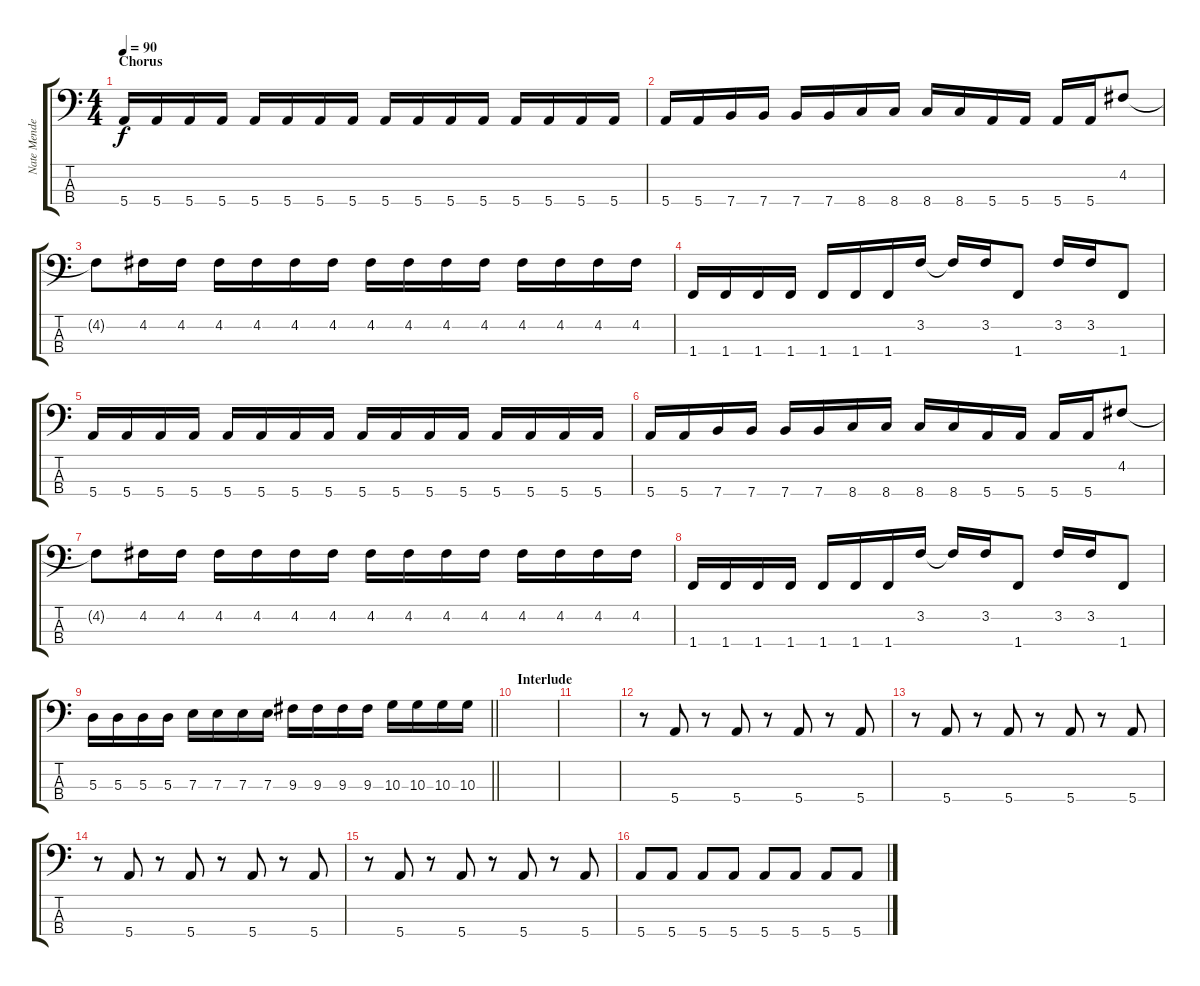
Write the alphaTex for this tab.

\track ("Nate Mendel" "Nate Mende") {instrument electricbasspick}
\staff {score tabs}
\tuning (G2 D2 A1 E1) {hide}
\ts (4 4)
\section ("" "Chorus")
\tempo 90
\clef f4
\ks c
5.4.16{dy f} 5.4.16 5.4.16 5.4.16 5.4.16 5.4.16 5.4.16 5.4.16 5.4.16 5.4.16 5.4.16 5.4.16 5.4.16 5.4.16 5.4.16 5.4.16 |
5.4.16 5.4.16 7.4.16 7.4.16 7.4.16 7.4.16 8.4.16 8.4.16 8.4.16 8.4.16 5.4.16 5.4.16 5.4.16 5.4.16 4.2.8 |
4.2{t}.8 4.2.16 4.2.16 4.2.16 4.2.16 4.2.16 4.2.16 4.2.16 4.2.16 4.2.16 4.2.16 4.2.16 4.2.16 4.2.16 4.2.16 |
1.4.16 1.4.16 1.4.16 1.4.16 1.4.16 1.4.16 1.4.16 3.2.16 3.2{t}.16 3.2.16 1.4.8 3.2.16 3.2.16 1.4.8 |
5.4.16 5.4.16 5.4.16 5.4.16 5.4.16 5.4.16 5.4.16 5.4.16 5.4.16 5.4.16 5.4.16 5.4.16 5.4.16 5.4.16 5.4.16 5.4.16 |
5.4.16 5.4.16 7.4.16 7.4.16 7.4.16 7.4.16 8.4.16 8.4.16 8.4.16 8.4.16 5.4.16 5.4.16 5.4.16 5.4.16 4.2.8 |
4.2{t}.8 4.2.16 4.2.16 4.2.16 4.2.16 4.2.16 4.2.16 4.2.16 4.2.16 4.2.16 4.2.16 4.2.16 4.2.16 4.2.16 4.2.16 |
1.4.16 1.4.16 1.4.16 1.4.16 1.4.16 1.4.16 1.4.16 3.2.16 3.2{t}.16 3.2.16 1.4.8 3.2.16 3.2.16 1.4.8 |
\barLineRight lightlight
5.3.16 5.3.16 5.3.16 5.3.16 7.3.16 7.3.16 7.3.16 7.3.16 9.3.16 9.3.16 9.3.16 9.3.16 10.3.16 10.3.16 10.3.16 10.3.16 |
\section ("" "Interlude")
|
|
r.8 5.4.8 r.8 5.4.8 r.8 5.4.8 r.8 5.4.8 |
r.8 5.4.8 r.8 5.4.8 r.8 5.4.8 r.8 5.4.8 |
r.8 5.4.8 r.8 5.4.8 r.8 5.4.8 r.8 5.4.8 |
r.8 5.4.8 r.8 5.4.8 r.8 5.4.8 r.8 5.4.8 |
5.4.8 5.4.8 5.4.8 5.4.8 5.4.8 5.4.8 5.4.8 5.4.8
